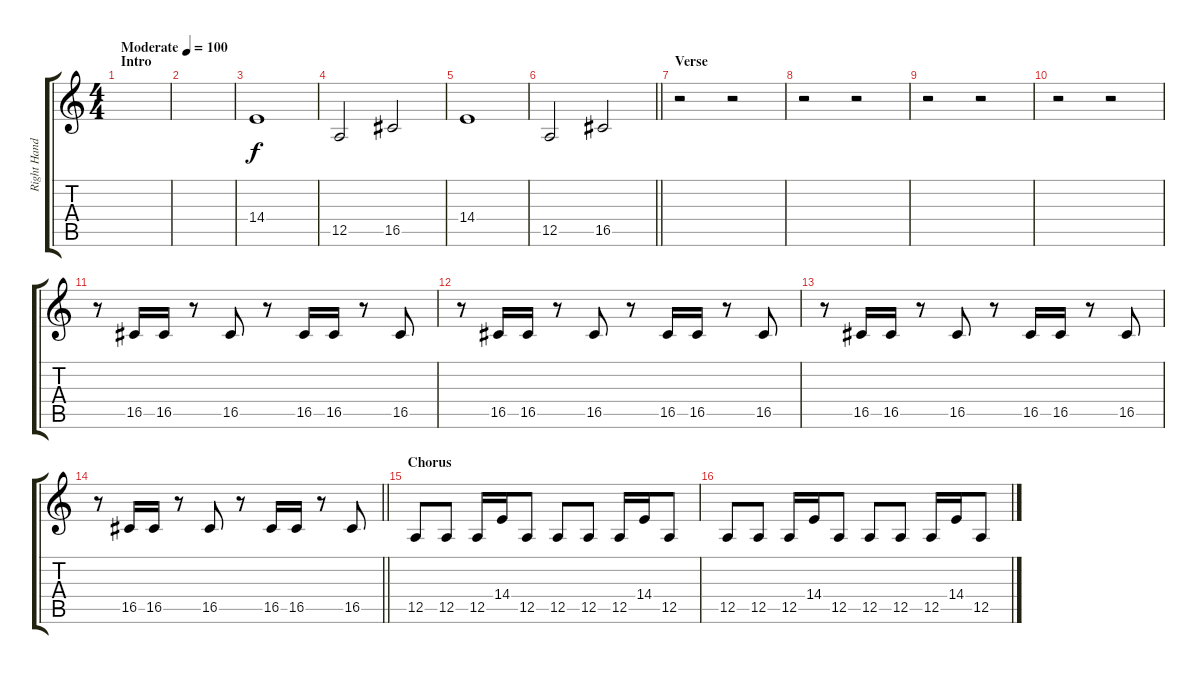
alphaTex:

\track ("Right Hand" "Right Hand") {instrument lead2sawtooth}
\staff {score tabs}
\tuning (E4 B3 G3 D3 A2 E2) {hide}
\ts (4 4)
\section ("" "Intro")
\tempo (100 "Moderate")
\clef g2
\ks c
|
|
14.4.1 |
12.5.2 16.5.2 |
14.4.1 |
\barLineRight lightlight
12.5.2 16.5.2 |
\section ("" "Verse")
r.2 r.2 |
r.2 r.2 |
r.2 r.2 |
r.2 r.2 |
r.8 16.5.16 16.5.16 r.8 16.5.8 r.8 16.5.16 16.5.16 r.8 16.5.8 |
r.8 16.5.16 16.5.16 r.8 16.5.8 r.8 16.5.16 16.5.16 r.8 16.5.8 |
r.8 16.5.16 16.5.16 r.8 16.5.8 r.8 16.5.16 16.5.16 r.8 16.5.8 |
\barLineRight lightlight
r.8 16.5.16 16.5.16 r.8 16.5.8 r.8 16.5.16 16.5.16 r.8 16.5.8 |
\section ("" "Chorus")
12.5.8 12.5.8 12.5.16 14.4.16 12.5.8 12.5.8 12.5.8 12.5.16 14.4.16 12.5.8 |
12.5.8 12.5.8 12.5.16 14.4.16 12.5.8 12.5.8 12.5.8 12.5.16 14.4.16 12.5.8
